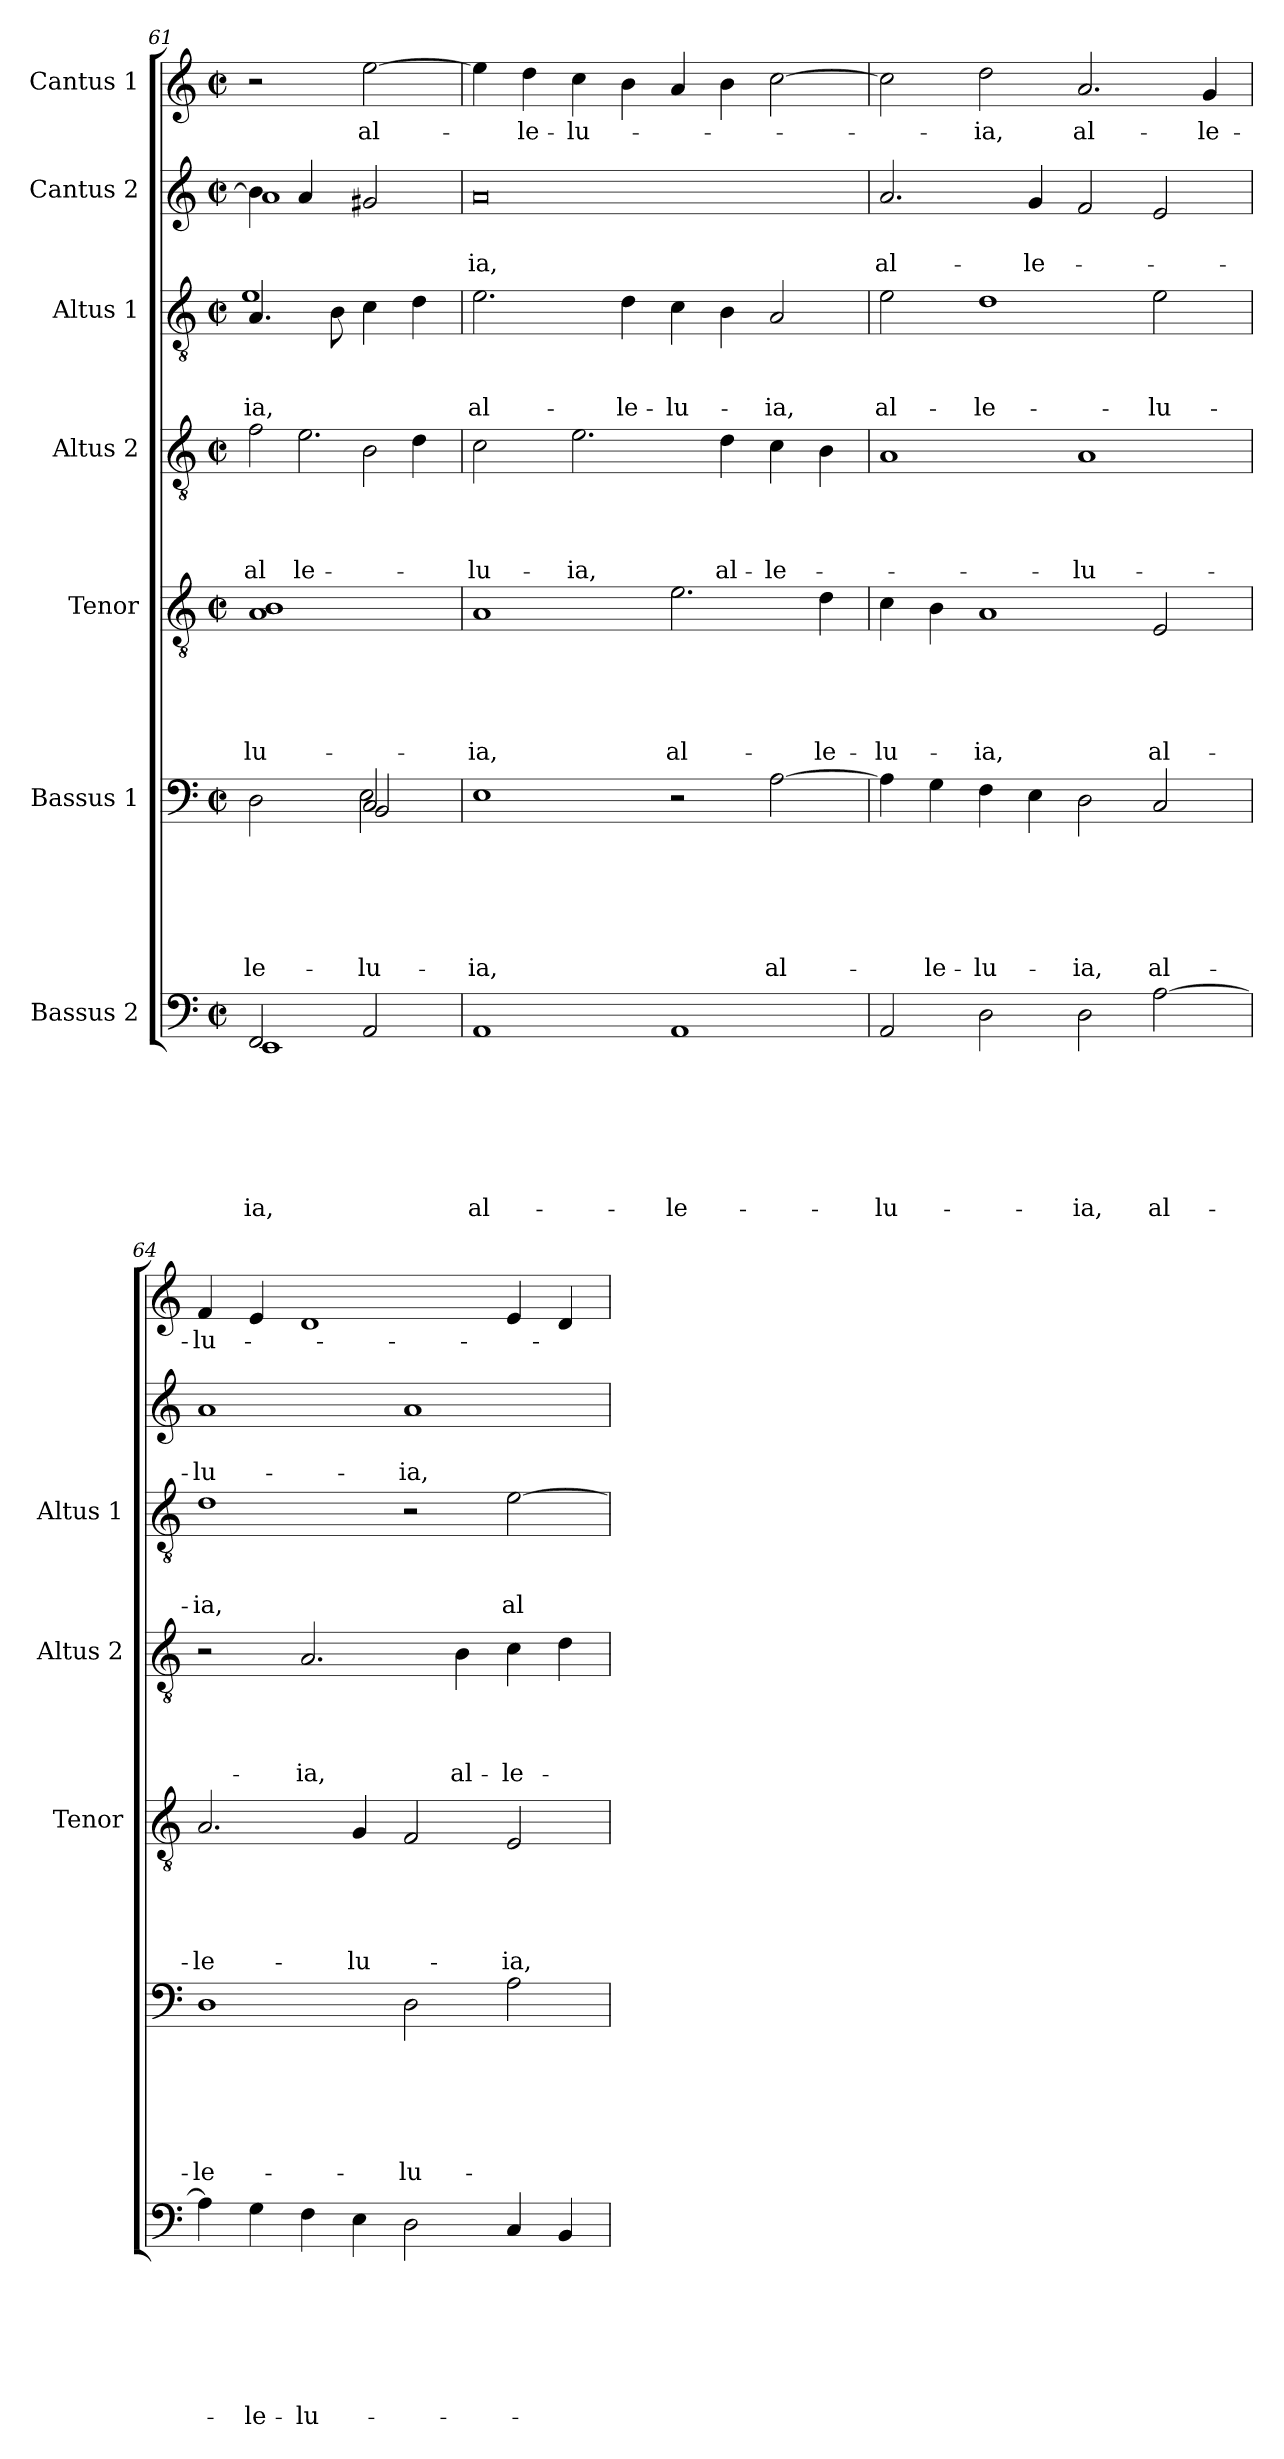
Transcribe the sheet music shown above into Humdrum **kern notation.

**kern	**text	**text	**text	**text	**text	**text	**text	**kern	**text	**text	**text	**text	**text	**text	**kern	**text	**text	**text	**text	**text	**kern	**text	**text	**text	**text	**kern	**text	**text	**text	**kern	**text	**text	**kern	**text
*part7	*part7	*part7	*part7	*part7	*part7	*part7	*part7	*part6	*part6	*part6	*part6	*part6	*part6	*part6	*part5	*part5	*part5	*part5	*part5	*part5	*part4	*part4	*part4	*part4	*part4	*part3	*part3	*part3	*part3	*part2	*part2	*part2	*part1	*part1
*staff7	*staff7	*staff7	*staff7	*staff7	*staff7	*staff7	*staff7	*staff6	*staff6	*staff6	*staff6	*staff6	*staff6	*staff6	*staff5	*staff5	*staff5	*staff5	*staff5	*staff5	*staff4	*staff4	*staff4	*staff4	*staff4	*staff3	*staff3	*staff3	*staff3	*staff2	*staff2	*staff2	*staff1	*staff1
*I"Bassus 2	*	*	*	*	*	*	*	*I"Bassus 1	*	*	*	*	*	*	*I"Tenor	*	*	*	*	*	*I"Altus 2	*	*	*	*	*I"Altus 1	*	*	*	*I"Cantus 2	*	*	*I"Cantus 1	*
*	*	*	*	*	*	*	*	*	*	*	*	*	*	*	*I'Tenor	*	*	*	*	*	*I'Altus 2	*	*	*	*	*I'Altus 1	*	*	*	*	*	*	*	*
*clefF4	*	*	*	*	*	*	*	*clefF4	*	*	*	*	*	*	*clefGv2	*	*	*	*	*	*clefGv2	*	*	*	*	*clefGv2	*	*	*	*clefG2	*	*	*clefG2	*
*k[]	*	*	*	*	*	*	*	*k[]	*	*	*	*	*	*	*k[]	*	*	*	*	*	*k[]	*	*	*	*	*k[]	*	*	*	*k[]	*	*	*k[]	*
*C:	*	*	*	*	*	*	*	*C:	*	*	*	*	*	*	*C:	*	*	*	*	*	*C:	*	*	*	*	*C:	*	*	*	*C:	*	*	*C:	*
*M2/2	*	*	*	*	*	*	*	*M2/2	*	*	*	*	*	*	*M2/2	*	*	*	*	*	*M2/2	*	*	*	*	*M2/2	*	*	*	*M2/2	*	*	*M2/2	*
*met(c|)	*	*	*	*	*	*	*	*met(c|)	*	*	*	*	*	*	*met(c|)	*	*	*	*	*	*met(c|)	*	*	*	*	*met(c|)	*	*	*	*met(c|)	*	*	*met(c|)	*
=61	=61	=61	=61	=61	=61	=61	=61	=61	=61	=61	=61	=61	=61	=61	=61	=61	=61	=61	=61	=61	=61	=61	=61	=61	=61	=61	=61	=61	=61	=61	=61	=61	=61	=61
*^	*	*	*	*	*	*	*	*	*	*	*	*	*	*	*	*	*	*	*	*	*	*	*	*	*	*	*	*	*	*	*	*	*	*
!	!	!	!	!	!	!	!	!LO:LY:b	!	!	!	!	!	!	!LO:LY:b	!	!	!	!	!	!LO:LY:b	!	!	!	!	!LO:LY:b	!	!	!	!LO:LY:b	!	!	!	!	!
*	*	*	*	*	*	*	*	*	*^	*	*	*	*	*	*	*	*	*	*	*	*	*^	*	*	*	*	*^	*	*	*	*	*	*	*	*
*	*	*	*	*	*	*	*	*	*	*^	*	*	*	*	*	*	*	*	*	*	*	*	*	*^	*	*	*	*	*	*	*	*	*	*	*	*	*	*
!	!	!	!	!	!	!	!	!	!	!	!	!	!	!	!	!	!	!	!	!	!	!	!	!	!	!	!	!	!	!	!	!	!	!	!LO:LY:b	!	!	!	!	!
*	*	*	*	*	*	*	*	*	*	*	*	*	*	*	*	*	*	*	*	*	*	*	*	*	*	*	*	*	*	*	*	*	*	*	*	*^	*	*	*	*
2FF/	1EE	.	.	.	.	.	.	-ia,	2D\	2ryy	2ryy	.	.	.	.	.	-le-	1A 1B	.	.	.	.	-lu-	2f\	4ryy	2.ryy	.	.	.	al-	4.A/	1e	.	.	-ia,	4b\]	1a	.	.	2r	.
!	!	!	!	!	!	!	!	!	!	!	!	!	!	!	!	!	!	!	!	!	!	!	!	!	!	!	!	!	!	!LO:LY:b	!	!	!	!	!	!	!	!	!	!	!
.	.	.	.	.	.	.	.	.	.	.	.	.	.	.	.	.	.	.	.	.	.	.	.	.	2.e\	.	.	.	.	-le-	.	.	.	.	.	4a/	.	.	.	.	.
.	.	.	.	.	.	.	.	.	.	.	.	.	.	.	.	.	.	.	.	.	.	.	.	.	.	.	.	.	.	.	8B\	.	.	.	.	.	.	.	.	.	.
!	!	!	!	!	!	!	!	!	!	!	!	!	!	!	!	!	!LO:LY:b	!	!	!	!	!	!	!	!	!	!	!	!	!	!	!	!	!	!	!	!	!	!	!	!LO:LY:b
2AA/	.	.	.	.	.	.	.	.	2C/	2BB/	2E\	.	.	.	.	.	-lu-	.	.	.	.	.	.	2B\	.	.	.	.	.	.	4c\	.	.	.	.	2g#X/	.	.	.	[>2ee\	al-
.	.	.	.	.	.	.	.	.	.	.	.	.	.	.	.	.	.	.	.	.	.	.	.	.	.	4d\	.	.	.	.	4d\	.	.	.	.	.	.	.	.	.	.
*v	*v	*	*	*	*	*	*	*	*	*	*	*	*	*	*	*	*	*	*	*	*	*	*	*	*	*	*	*	*	*	*v	*v	*	*	*	*v	*v	*	*	*	*
*	*	*	*	*	*	*	*	*v	*v	*v	*	*	*	*	*	*	*	*	*	*	*	*	*	*	*	*	*	*	*	*	*	*	*	*	*	*	*	*
!!LO:PB:g=z
=62	=62	=62	=62	=62	=62	=62	=62	=62	=62	=62	=62	=62	=62	=62	=62	=62	=62	=62	=62	=62	=62	=62	=62	=62	=62	=62	=62	=62	=62	=62	=62	=62	=62	=62	=62	=62
!	!	!	!	!	!	!	!LO:LY:b	!	!	!	!	!	!	!LO:LY:b	!	!	!	!	!	!LO:LY:b	!	!	!	!	!	!	!LO:LY:b	!	!	!	!LO:LY:b	!	!	!LO:LY:b	!	!
*	*	*	*	*	*	*	*	*	*	*	*	*	*	*	*	*	*	*	*	*	*v	*v	*v	*	*	*	*	*	*	*	*	*	*	*	*	*
1AA	.	.	.	.	.	.	al-	1E	.	.	.	.	.	-ia,	1A	.	.	.	.	-ia,	2c\	.	.	.	-lu-	2.e\	.	.	al-	0a	.	-ia,	4ee\]	.
!	!	!	!	!	!	!	!	!	!	!	!	!	!	!	!	!	!	!	!	!	!	!	!	!	!	!	!	!	!	!	!	!	!	!LO:LY:b
.	.	.	.	.	.	.	.	.	.	.	.	.	.	.	.	.	.	.	.	.	.	.	.	.	.	.	.	.	.	.	.	.	4dd\	-le-
!	!	!	!	!	!	!	!	!	!	!	!	!	!	!	!	!	!	!	!	!	!	!	!	!	!LO:LY:b	!	!	!	!	!	!	!	!	!LO:LY:b:rj
.	.	.	.	.	.	.	.	.	.	.	.	.	.	.	.	.	.	.	.	.	2.e\	.	.	.	-ia,	.	.	.	.	.	.	.	4cc\	-lu-
!	!	!	!	!	!	!	!	!	!	!	!	!	!	!	!	!	!	!	!	!	!	!	!	!	!	!	!	!	!LO:LY:b	!	!	!	!	!
.	.	.	.	.	.	.	.	.	.	.	.	.	.	.	.	.	.	.	.	.	.	.	.	.	.	4d\	.	.	-le-	.	.	.	4b\	.
!	!	!	!	!	!	!	!LO:LY:b	!	!	!	!	!	!	!	!	!	!	!	!	!LO:LY:b	!	!	!	!	!	!	!	!	!LO:LY:b:rj	!	!	!	!	!
1AA	.	.	.	.	.	.	-le-	2r	.	.	.	.	.	.	2.e\	.	.	.	.	al-	.	.	.	.	.	4c\	.	.	-lu-	.	.	.	4a/	.
!	!	!	!	!	!	!	!	!	!	!	!	!	!	!	!	!	!	!	!	!	!	!	!	!	!LO:LY:b	!	!	!	!	!	!	!	!	!
.	.	.	.	.	.	.	.	.	.	.	.	.	.	.	.	.	.	.	.	.	4d\	.	.	.	al-	4B\	.	.	.	.	.	.	4b\	.
!	!	!	!	!	!	!	!	!	!	!	!	!	!	!LO:LY:b	!	!	!	!	!	!	!	!	!	!	!LO:LY:b:rj	!	!	!	!LO:LY:b	!	!	!	!	!
.	.	.	.	.	.	.	.	[>2A\	.	.	.	.	.	al-	.	.	.	.	.	.	4c\	.	.	.	-le-	2A/	.	.	-ia,	.	.	.	[>2cc\	.
!	!	!	!	!	!	!	!	!	!	!	!	!	!	!	!	!	!	!	!	!LO:LY:b	!	!	!	!	!	!	!	!	!	!	!	!	!	!
.	.	.	.	.	.	.	.	.	.	.	.	.	.	.	4d\	.	.	.	.	-le-	4B\	.	.	.	.	.	.	.	.	.	.	.	.	.
=63	=63	=63	=63	=63	=63	=63	=63	=63	=63	=63	=63	=63	=63	=63	=63	=63	=63	=63	=63	=63	=63	=63	=63	=63	=63	=63	=63	=63	=63	=63	=63	=63	=63	=63
!	!	!	!	!	!	!	!LO:LY:b	!	!	!	!	!	!	!	!	!	!	!	!	!LO:LY:b	!	!	!	!	!	!	!	!	!LO:LY:b	!	!	!LO:LY:b	!	!
2AA/	.	.	.	.	.	.	-lu-	4A\]	.	.	.	.	.	.	4c\	.	.	.	.	-lu-	1A	.	.	.	.	2e\	.	.	al-	2.a/	.	al-	2cc\]	.
!	!	!	!	!	!	!	!	!	!	!	!	!	!	!LO:LY:b	!	!	!	!	!	!	!	!	!	!	!	!	!	!	!	!	!	!	!	!
.	.	.	.	.	.	.	.	4G\	.	.	.	.	.	-le-	4B\	.	.	.	.	.	.	.	.	.	.	.	.	.	.	.	.	.	.	.
!	!	!	!	!	!	!	!	!	!	!	!	!	!	!LO:LY:b:rj	!	!	!	!	!	!LO:LY:b	!	!	!	!	!	!	!	!	!LO:LY:b	!	!	!	!	!LO:LY:b
2D\	.	.	.	.	.	.	.	4F\	.	.	.	.	.	-lu-	1A	.	.	.	.	-ia,	.	.	.	.	.	1d	.	.	-le-	.	.	.	2dd\	-ia,
!	!	!	!	!	!	!	!	!	!	!	!	!	!	!	!	!	!	!	!	!	!	!	!	!	!	!	!	!	!	!	!	!LO:LY:b	!	!
.	.	.	.	.	.	.	.	4E\	.	.	.	.	.	.	.	.	.	.	.	.	.	.	.	.	.	.	.	.	.	4g/	.	-le-	.	.
!	!	!	!	!	!	!	!LO:LY:b	!	!	!	!	!	!	!LO:LY:b	!	!	!	!	!	!	!	!	!	!	!LO:LY:b	!	!	!	!	!	!	!	!	!LO:LY:b
2D\	.	.	.	.	.	.	-ia,	2D\	.	.	.	.	.	-ia,	.	.	.	.	.	.	1A	.	.	.	-lu-	.	.	.	.	2f/	.	.	2.a/	al-
!	!	!	!	!	!	!	!LO:LY:b	!	!	!	!	!	!	!LO:LY:b	!	!	!	!	!	!LO:LY:b	!	!	!	!	!	!	!	!	!LO:LY:b	!	!	!	!	!
[>2A\	.	.	.	.	.	.	al-	2C/	.	.	.	.	.	al-	2E/	.	.	.	.	al-	.	.	.	.	.	2e\	.	.	-lu-	2e/	.	.	.	.
!	!	!	!	!	!	!	!	!	!	!	!	!	!	!	!	!	!	!	!	!	!	!	!	!	!	!	!	!	!	!	!	!	!	!LO:LY:b
.	.	.	.	.	.	.	.	.	.	.	.	.	.	.	.	.	.	.	.	.	.	.	.	.	.	.	.	.	.	.	.	.	4g/	-le-
=64	=64	=64	=64	=64	=64	=64	=64	=64	=64	=64	=64	=64	=64	=64	=64	=64	=64	=64	=64	=64	=64	=64	=64	=64	=64	=64	=64	=64	=64	=64	=64	=64	=64	=64
!	!	!	!	!	!	!	!	!	!	!	!	!	!	!LO:LY:b	!	!	!	!	!	!LO:LY:b	!	!	!	!	!	!	!	!	!LO:LY:b	!	!	!LO:LY:b	!	!LO:LY:b
4A\]	.	.	.	.	.	.	.	1D	.	.	.	.	.	-le-	2.A/	.	.	.	.	-le-	2r	.	.	.	.	1d	.	.	-ia,	1a	.	-lu-	4f/	-lu-
!	!	!	!	!	!	!	!LO:LY:b	!	!	!	!	!	!	!	!	!	!	!	!	!	!	!	!	!	!	!	!	!	!	!	!	!	!	!
4G\	.	.	.	.	.	.	-le-	.	.	.	.	.	.	.	.	.	.	.	.	.	.	.	.	.	.	.	.	.	.	.	.	.	4e/	.
!	!	!	!	!	!	!	!LO:LY:b:rj	!	!	!	!	!	!	!	!	!	!	!	!	!	!	!	!	!	!LO:LY:b	!	!	!	!	!	!	!	!	!
4F\	.	.	.	.	.	.	-lu-	.	.	.	.	.	.	.	.	.	.	.	.	.	2.A/	.	.	.	-ia,	.	.	.	.	.	.	.	1d	.
!	!	!	!	!	!	!	!	!	!	!	!	!	!	!	!	!	!	!	!	!LO:LY:b	!	!	!	!	!	!	!	!	!	!	!	!	!	!
4E\	.	.	.	.	.	.	.	.	.	.	.	.	.	.	4G/	.	.	.	.	-lu-	.	.	.	.	.	.	.	.	.	.	.	.	.	.
!	!	!	!	!	!	!	!	!	!	!	!	!	!	!LO:LY:b	!	!	!	!	!	!	!	!	!	!	!	!	!	!	!	!	!	!LO:LY:b	!	!
2D\	.	.	.	.	.	.	.	2D\	.	.	.	.	.	-lu-	2F/	.	.	.	.	.	.	.	.	.	.	2r	.	.	.	1a	.	-ia,	.	.
!	!	!	!	!	!	!	!	!	!	!	!	!	!	!	!	!	!	!	!	!	!	!	!	!	!LO:LY:b	!	!	!	!	!	!	!	!	!
.	.	.	.	.	.	.	.	.	.	.	.	.	.	.	.	.	.	.	.	.	4B\	.	.	.	al-	.	.	.	.	.	.	.	.	.
!	!	!	!	!	!	!	!	!	!	!	!	!	!	!	!	!	!	!	!	!LO:LY:b	!	!	!	!	!LO:LY:b:rj	!	!	!	!LO:LY:b	!	!	!	!	!
4C/	.	.	.	.	.	.	.	2A\	.	.	.	.	.	.	2E/	.	.	.	.	-ia,	4c\	.	.	.	-le-	[>2e\	.	.	al-	.	.	.	4e/	.
4BB/	.	.	.	.	.	.	.	.	.	.	.	.	.	.	.	.	.	.	.	.	4d\	.	.	.	.	.	.	.	.	.	.	.	4d/	.
=	=	=	=	=	=	=	=	=	=	=	=	=	=	=	=	=	=	=	=	=	=	=	=	=	=	=	=	=	=	=	=	=	=	=
*-	*-	*-	*-	*-	*-	*-	*-	*-	*-	*-	*-	*-	*-	*-	*-	*-	*-	*-	*-	*-	*-	*-	*-	*-	*-	*-	*-	*-	*-	*-	*-	*-	*-	*-
